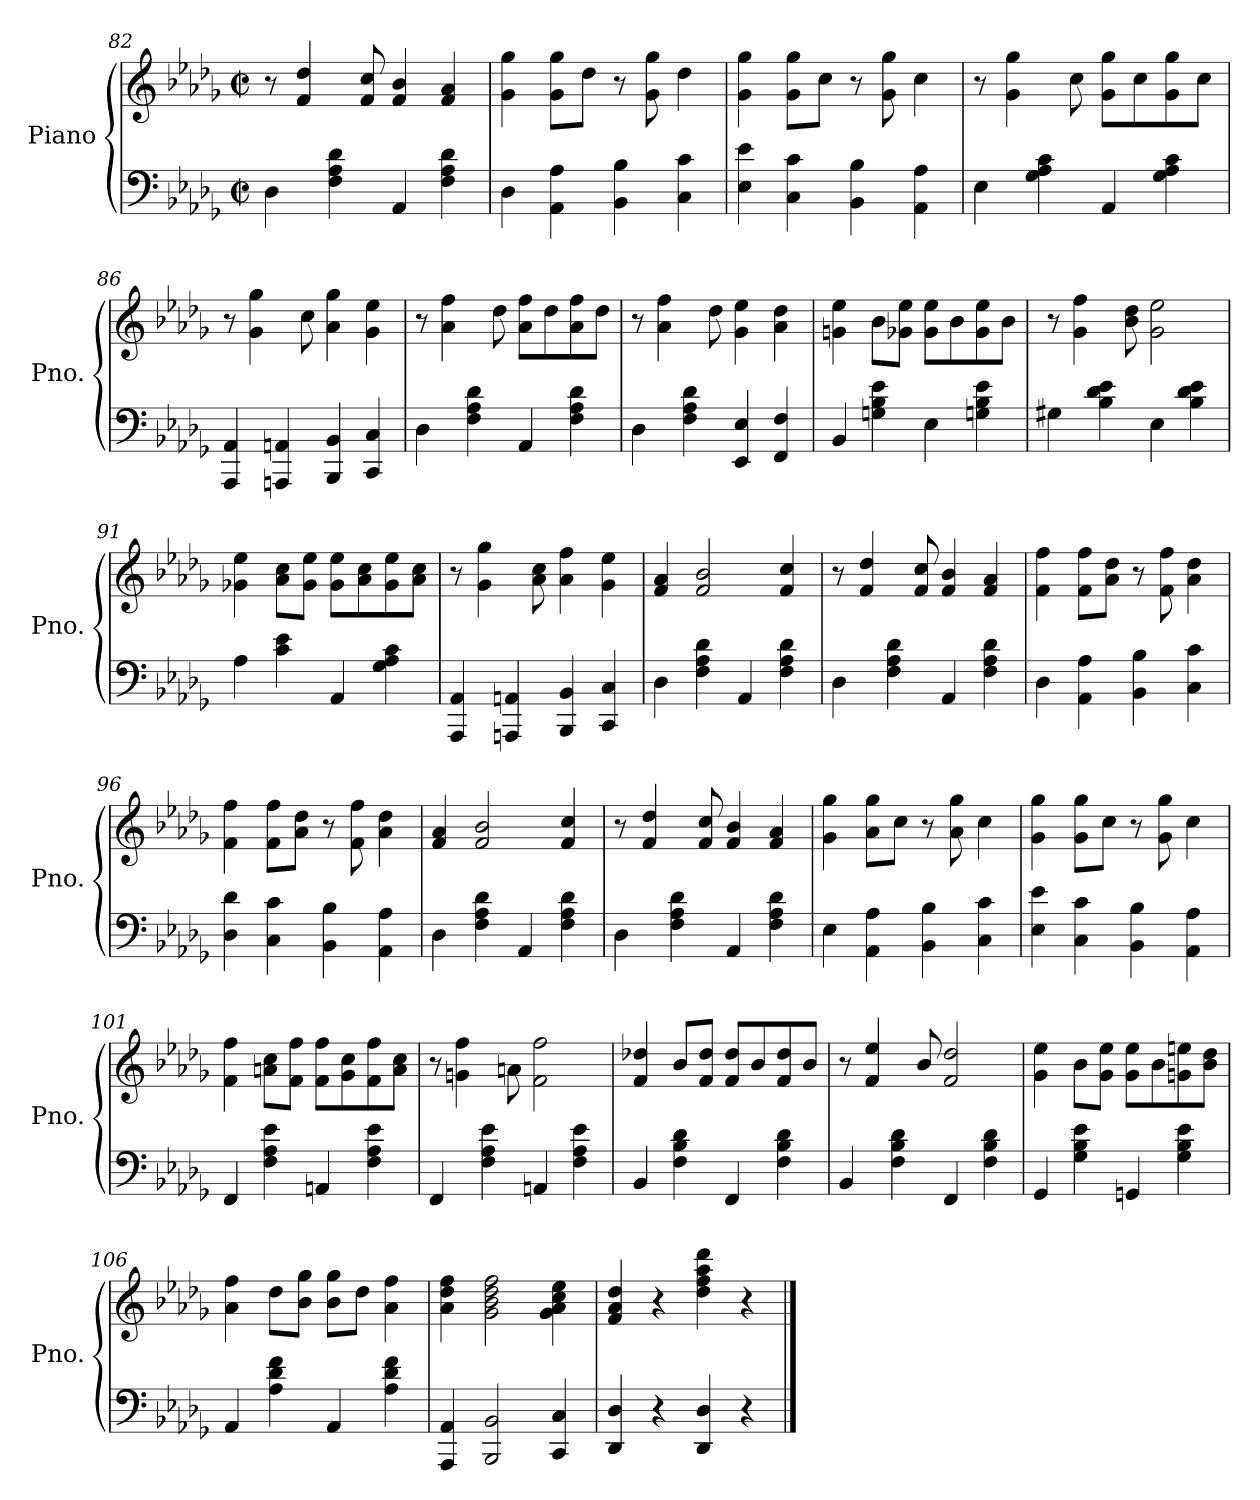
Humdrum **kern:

**kern	**kern
*part1	*part1
*staff2	*staff1
*I"Piano	*
*I'Pno.	*
*clefF4	*clefG2
*k[b-e-a-d-g-]	*k[b-e-a-d-g-]
*M4/4	*M4/4
*met(c|)	*met(c|)
=82	=82
4D-\	8r
.	4f/ 4dd-/
4F\ 4A-\ 4d-\	.
.	8f/ 8cc/
4AA-/	4f/ 4b-/
4F\ 4A-\ 4d-\	4f/ 4a-/
!!LO:PB:g=z
=83	=83
4D-\	4g-\ 4gg-\
4AA-\ 4A-\	8g-\ 8gg-\L
.	8dd-\J
4BB-\ 4B-\	8r
.	8g-\ 8gg-\
4C\ 4c\	4dd-\
=84	=84
4E-\ 4e-\	4g-\ 4gg-\
4C\ 4c\	8g-\ 8gg-\L
.	8cc\J
4BB-\ 4B-\	8r
.	8g-\ 8gg-\
4AA-\ 4A-\	4cc\
=85	=85
4E-\	8r
.	4g-\ 4gg-\
4G-\ 4A-\ 4c\	.
.	8cc\
4AA-/	8g-\ 8gg-\L
.	8cc\
4G-\ 4A-\ 4c\	8g-\ 8gg-\
.	8cc\J
=86	=86
4AAA-/ 4AA-/	8r
.	4g-\ 4gg-\
4AAAn/ 4AAn/	.
.	8cc\
4BBB-/ 4BB-/	4a-\ 4gg-\
4CC/ 4C/	4g-\ 4ee-\
=87	=87
4D-\	8r
.	4a-\ 4ff\
4F\ 4A-\ 4d-\	.
.	8dd-\
4AA-/	8a-\ 8ff\L
.	8dd-\
4F\ 4A-\ 4d-\	8a-\ 8ff\
.	8dd-\J
!!LO:LB:g=z
=88	=88
4D-\	8r
.	4a-\ 4ff\
4F\ 4A-\ 4d-\	.
.	8dd-\
4EE-/ 4E-/	4g-\ 4ee-\
4FF/ 4F/	4a-\ 4dd-\
=89	=89
4BB-/	4gn\ 4ee-\
4Gn\ 4B-\ 4e-\	8b-\L
.	8g-X\ 8ee-\J
4E-\	8g-\ 8ee-\L
.	8b-\
4Gn\ 4B-\ 4e-\	8g-\ 8ee-\
.	8b-\J
=90	=90
4G#X\	8r
.	4g-\ 4ff\
4B-\ 4d-\ 4e-\	.
.	8b-\ 8dd-\
4E-\	2g-\ 2ee-\
4B-\ 4d-\ 4e-\	.
=91	=91
4A-\	4g-X\ 4ee-\
4c\ 4e-\	8a-\ 8cc\L
.	8g-\ 8ee-\J
4AA-/	8g-\ 8ee-\L
.	8a-\ 8cc\
4G-\ 4A-\ 4c\	8g-\ 8ee-\
.	8a-\ 8cc\J
=92	=92
4AAA-/ 4AA-/	8r
.	4g-\ 4gg-\
4AAAn/ 4AAn/	.
.	8a-\ 8cc\
4BBB-/ 4BB-/	4a-\ 4ff\
4CC/ 4C/	4g-\ 4ee-\
!!LO:LB:g=z
=93	=93
4D-\	4f/ 4a-/
4F\ 4A-\ 4d-\	2f/ 2b-/
4AA-/	.
4F\ 4A-\ 4d-\	4f/ 4cc/
=94	=94
4D-\	8r
.	4f/ 4dd-/
4F\ 4A-\ 4d-\	.
.	8f/ 8cc/
4AA-/	4f/ 4b-/
4F\ 4A-\ 4d-\	4f/ 4a-/
=95	=95
4D-\	4f\ 4ff\
4AA-\ 4A-\	8f\ 8ff\L
.	8a-\ 8dd-\J
4BB-\ 4B-\	8r
.	8f\ 8ff\
4C\ 4c\	4a-\ 4dd-\
=96	=96
4D-\ 4d-\	4f\ 4ff\
4C\ 4c\	8f\ 8ff\L
.	8a-\ 8dd-\J
4BB-\ 4B-\	8r
.	8f\ 8ff\
4AA-\ 4A-\	4a-\ 4dd-\
=97	=97
4D-\	4f/ 4a-/
4F\ 4A-\ 4d-\	2f/ 2b-/
4AA-/	.
4F\ 4A-\ 4d-\	4f/ 4cc/
=98	=98
4D-\	8r
.	4f/ 4dd-/
4F\ 4A-\ 4d-\	.
.	8f/ 8cc/
4AA-/	4f/ 4b-/
4F\ 4A-\ 4d-\	4f/ 4a-/
!!LO:LB:g=z
=99	=99
4E-\	4g-\ 4gg-\
4AA-\ 4A-\	8a-\ 8gg-\L
.	8cc\J
4BB-\ 4B-\	8r
.	8a-\ 8gg-\
4C\ 4c\	4cc\
=100	=100
4E-\ 4e-\	4g-\ 4gg-\
4C\ 4c\	8g-\ 8gg-\L
.	8cc\J
4BB-\ 4B-\	8r
.	8g-\ 8gg-\
4AA-\ 4A-\	4cc\
=101	=101
4FF/	4f\ 4ff\
4F\ 4A-\ 4e-\	8an\ 8cc\L
.	8f\ 8ff\J
4AAn/	8f\ 8ff\L
.	8g-\ 8cc\
4F\ 4A-\ 4e-\	8f\ 8ff\
.	8a\ 8cc\J
=102	=102
4FF/	8r
.	4gn\ 4ff\
4F\ 4A-\ 4e-\	.
.	8an\
4AAn/	2f\ 2ff\
4F\ 4A-\ 4e-\	.
=103	=103
4BB-/	4f/ 4dd-X/
4F\ 4B-\ 4d-\	8b-/L
.	8f/ 8dd-/J
4FF/	8f/ 8dd-/L
.	8b-/
4F\ 4B-\ 4d-\	8f/ 8dd-/
.	8b-/J
!!LO:LB:g=z
=104	=104
4BB-/	8r
.	4f/ 4ee-/
4F\ 4B-\ 4d-\	.
.	8b-/
4FF/	2f/ 2dd-/
4F\ 4B-\ 4d-\	.
=105	=105
4GG-/	4g-\ 4ee-\
4G-\ 4B-\ 4e-\	8b-\L
.	8g-\ 8ee-\J
4GGn/	8g-\ 8ee-\L
.	8b-\
4G-\ 4B-\ 4e-\	8gn\ 8een\
.	8b-\ 8dd-\J
=106	=106
4AA-/	4a-\ 4ff\
4A-\ 4d-\ 4f\	8dd-\L
.	8b-\ 8gg-\J
4AA-/	8b-\ 8gg-\L
.	8dd-\J
4A-\ 4d-\ 4f\	4a-\ 4ff\
=107	=107
4AAA-/ 4AA-/	4a-\ 4dd-\ 4ff\
2BBB-/ 2BB-/	2g-\ 2b-\ 2dd-\ 2ff\
4CC/ 4C/	4g-\ 4a-\ 4cc\ 4ee-\
=108	=108
4DD-/ 4D-/	4f/ 4a-/ 4dd-/
4r	4r
4DD-/ 4D-/	4dd-\ 4ff\ 4aa-\ 4ddd-\
4r	4r
==	==
*-	*-
